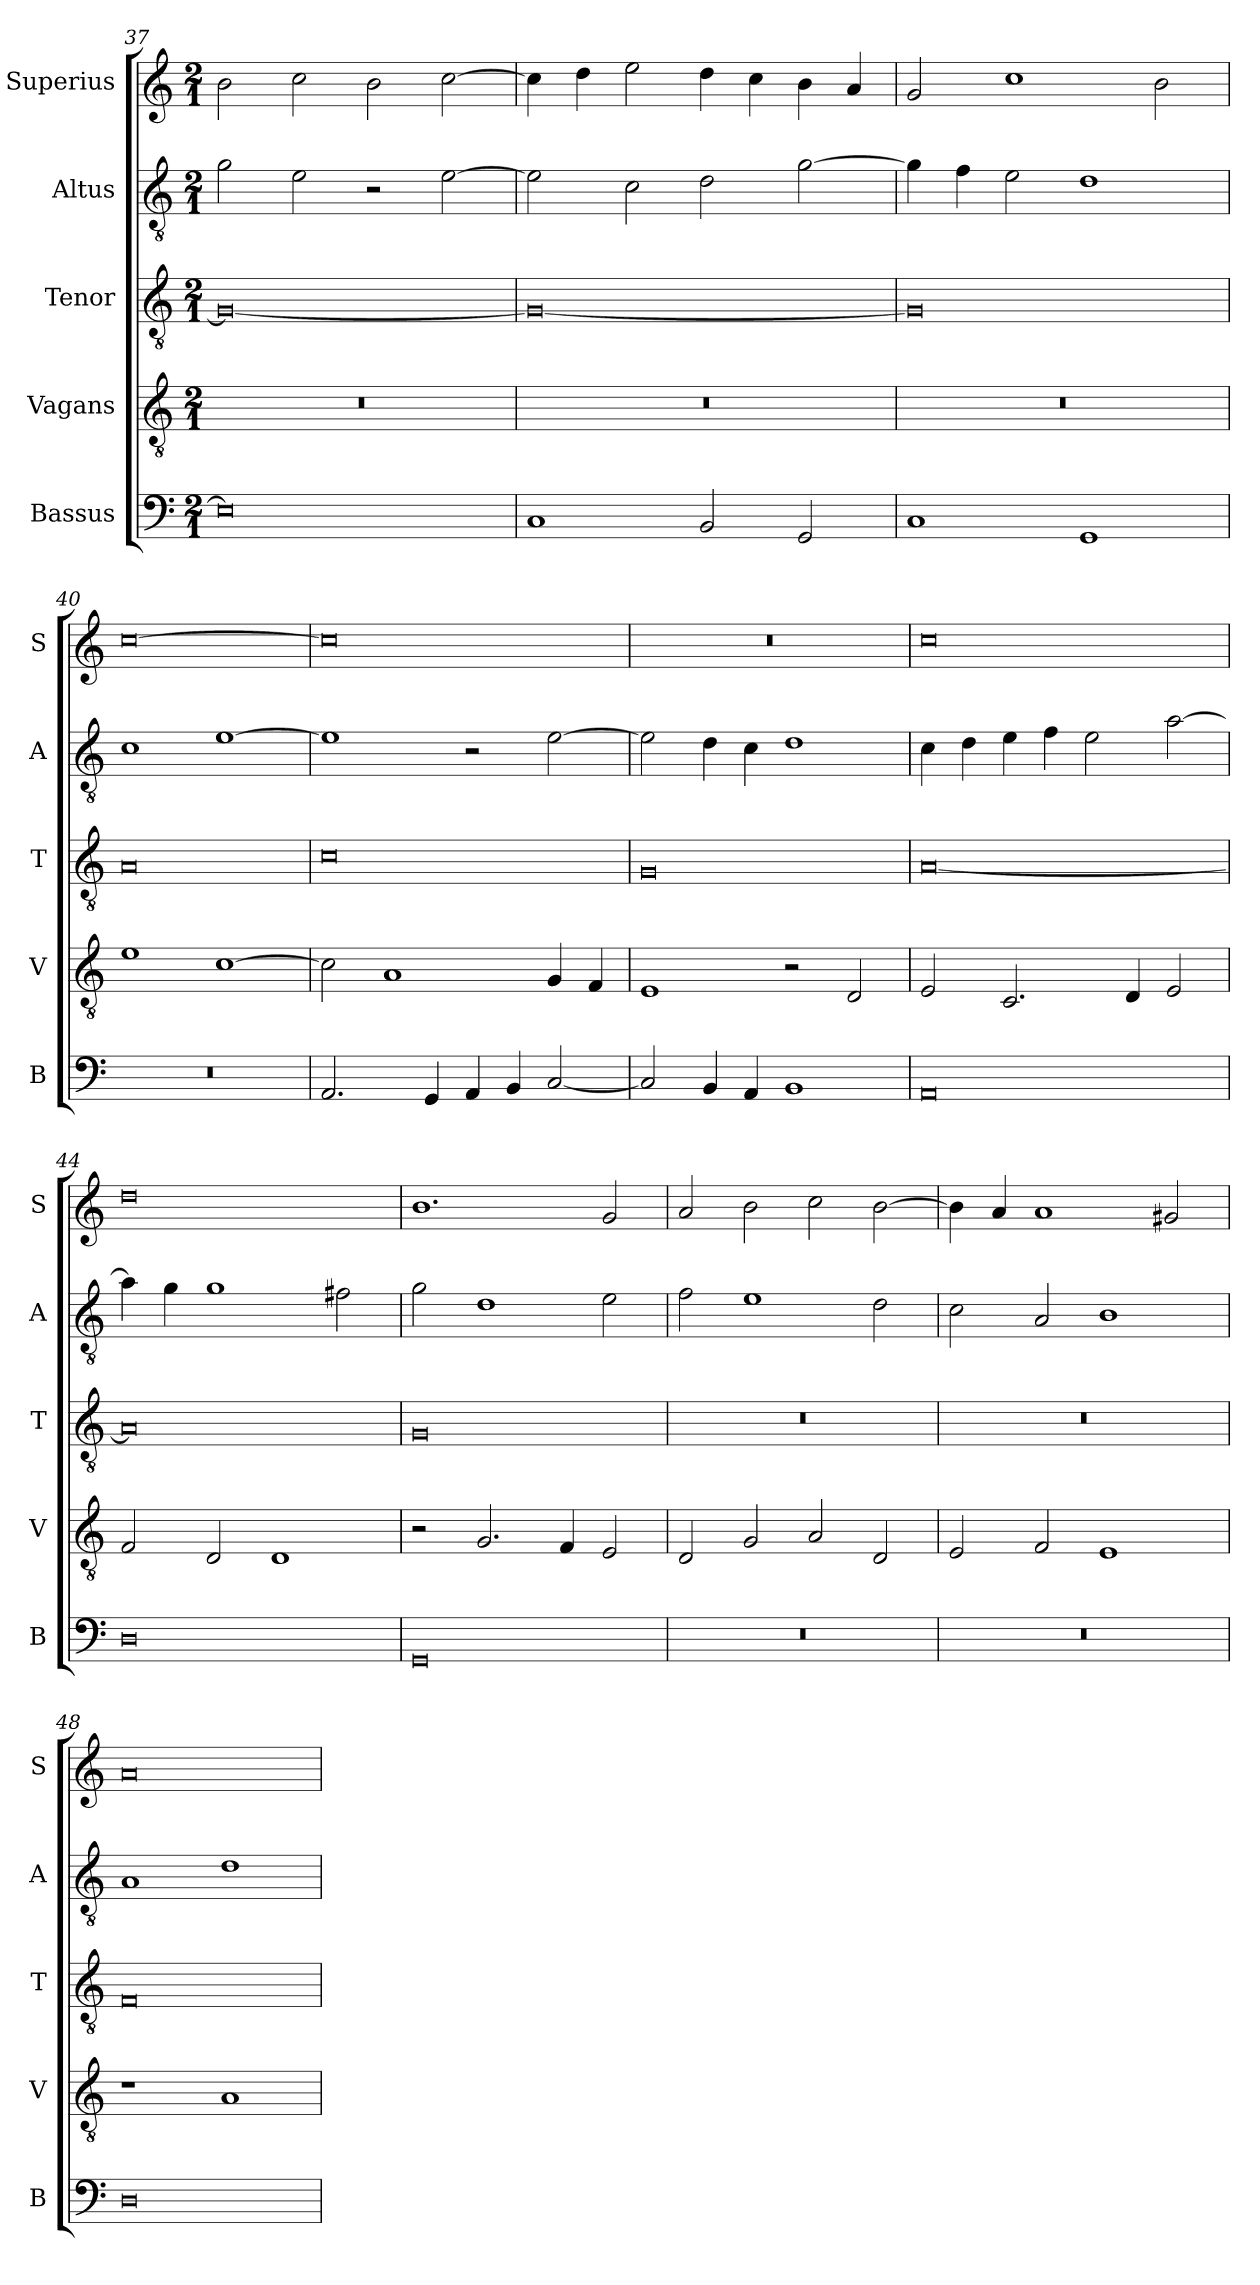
**kern	**kern	**kern	**kern	**kern
*part5	*part4	*part3	*part2	*part1
*staff5	*staff4	*staff3	*staff2	*staff1
*I"Bassus	*I"Vagans	*I"Tenor	*I"Altus	*I"Superius
*I'B	*I'V	*I'T	*I'A	*I'S
*clefF4	*clefGv2	*clefGv2	*clefGv2	*clefG2
*k[]	*k[]	*k[]	*k[]	*k[]
*M2/1	*M2/1	*M2/1	*M2/1	*M2/1
=37	=37	=37	=37	=37
0E]	0r	0G_	2g\	2b\
.	.	.	2e\	2cc\
.	.	.	2r	2b\
.	.	.	[2e\	[2cc\
=38	=38	=38	=38	=38
1C	0r	0G_	2e\]	4cc\]
.	.	.	.	4dd\
.	.	.	2c\	2ee\
2BB/	.	.	2d\	4dd\
.	.	.	.	4cc\
2GG/	.	.	[2g\	4b\
.	.	.	.	4a/
=39	=39	=39	=39	=39
1C	0r	0G]	4g\]	2g/
.	.	.	4f\	.
.	.	.	2e\	1cc
1GG	.	.	1d	.
.	.	.	.	2b\
=40	=40	=40	=40	=40
0r	1e	0A	1c	[0cc
.	[1c	.	[1e	.
=41	=41	=41	=41	=41
2.AA/	2c\]	0c	1e]	0cc]
.	1A	.	.	.
4GG/	.	.	.	.
4AA/	.	.	2r	.
4BB/	.	.	.	.
[2C/	4G/	.	[2e\	.
.	4F/	.	.	.
=42	=42	=42	=42	=42
2C/]	1E	0G	2e\]	0r
4BB/	.	.	4d\	.
4AA/	.	.	4c\	.
1BB	2r	.	1d	.
.	2D/	.	.	.
=43	=43	=43	=43	=43
0AA	2E/	[0A	4c\	0cc
.	.	.	4d\	.
.	2.C/	.	4e\	.
.	.	.	4f\	.
.	.	.	2e\	.
.	4D/	.	.	.
.	2E/	.	[2a\	.
=44	=44	=44	=44	=44
0D	2F/	0A]	4a\]	0dd
.	.	.	4g\	.
.	2D/	.	1g	.
.	1D	.	.	.
.	.	.	2f#X\	.
=45	=45	=45	=45	=45
0GG	2r	0G	2g\	1.b
.	2.G/	.	1d	.
.	4F/	.	.	.
.	2E/	.	2e\	2g/
=46	=46	=46	=46	=46
0r	2D/	0r	2f\	2a/
.	2G/	.	1e	2b\
.	2A/	.	.	2cc\
.	2D/	.	2d\	[2b\
=47	=47	=47	=47	=47
0r	2E/	0r	2c\	4b\]
.	.	.	.	4a/
.	2F/	.	2A/	1a
.	1E	.	1B	.
.	.	.	.	2g#X/
=48	=48	=48	=48	=48
0D	1r	0F	1A	0a
.	1A	.	1d	.
=	=	=	=	=
*-	*-	*-	*-	*-
